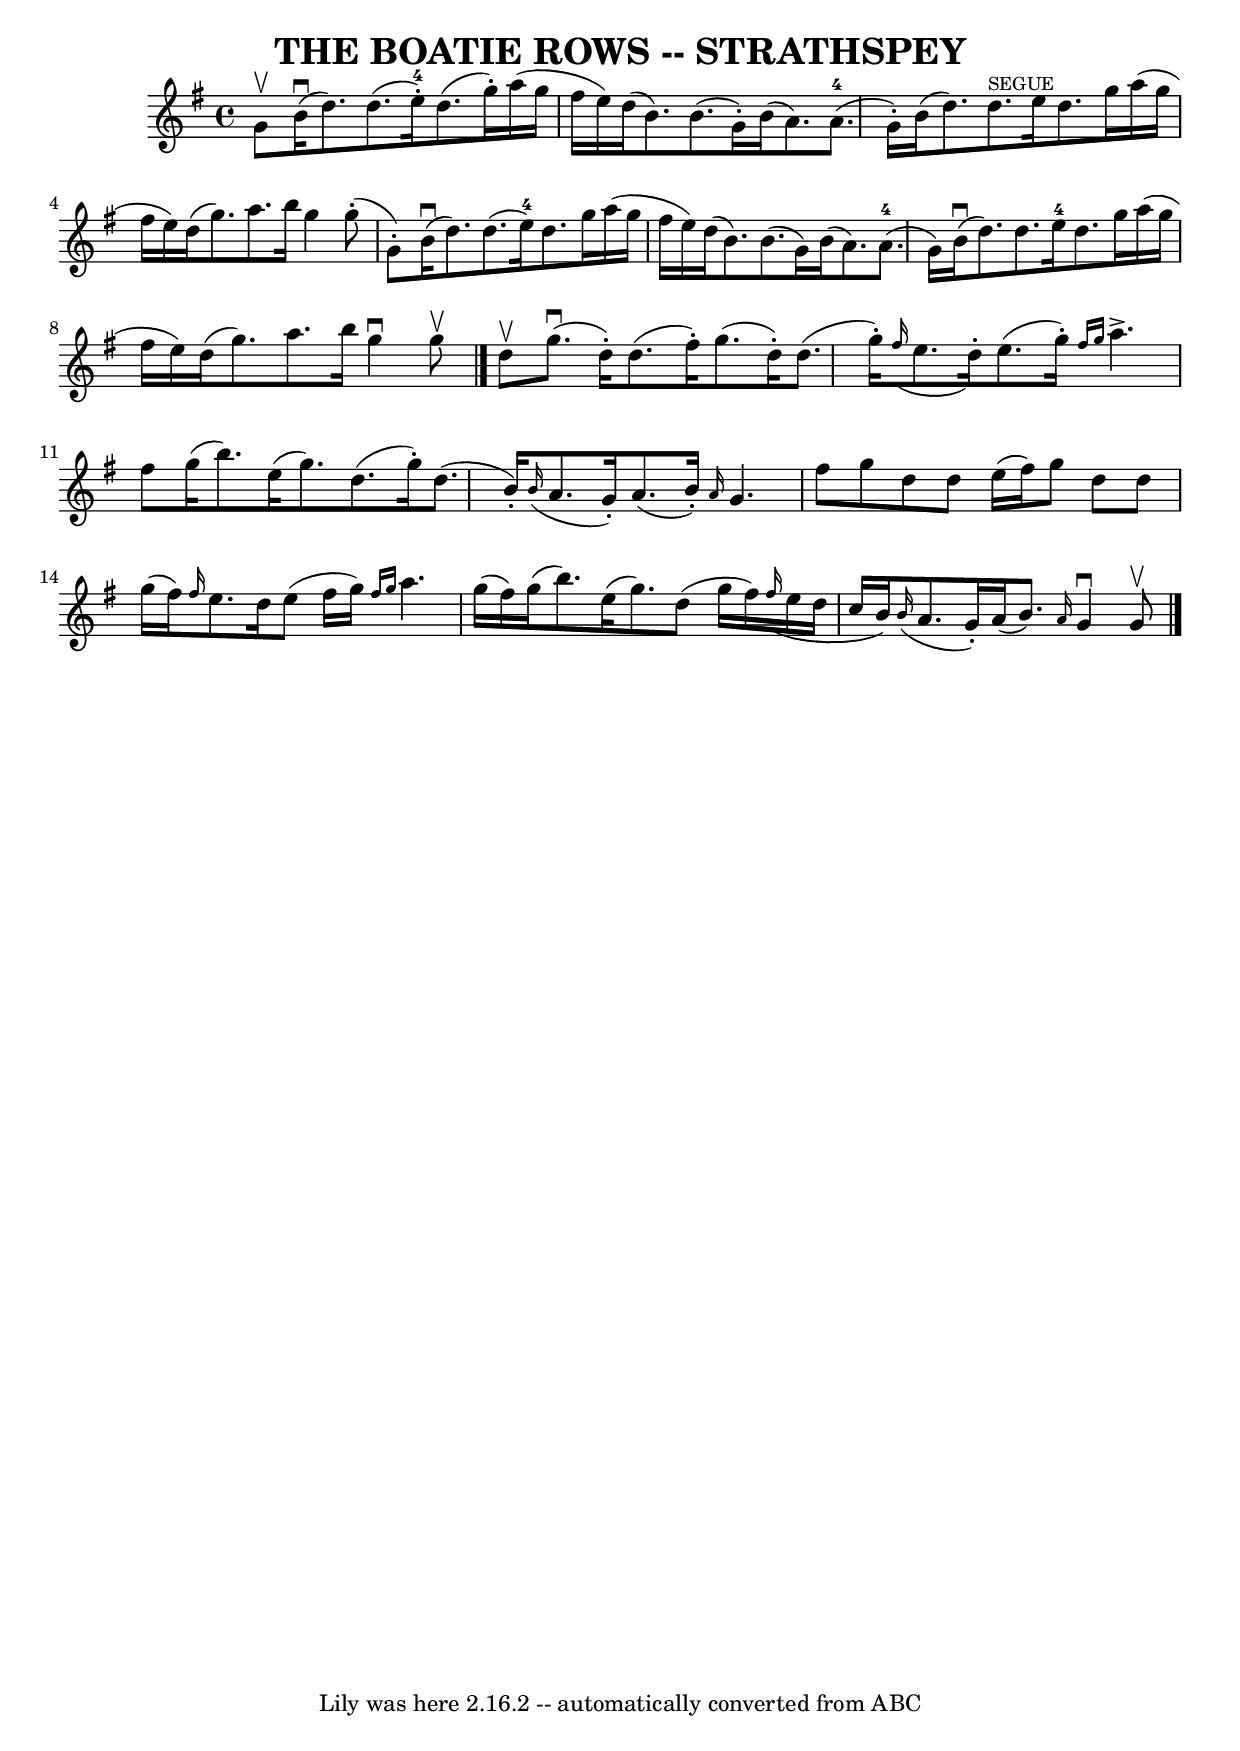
\version "2.7.40"
\include "Mammoth.ily"
\header {
	%% book = "Ryan's Mammoth Collection of Fiddle Tunes"
	crossRefNumber = "1"
	footnotes = ""
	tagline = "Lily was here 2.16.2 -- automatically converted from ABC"
	title = "THE BOATIE ROWS -- STRATHSPEY"
}
voicedefault =  {
\set Score.defaultBarType = "empty"

 \override Staff.TimeSignature #'style = #'C
 \time 4/4 \key g \major g'8^\upbow       |
 b'16 (^\downbow   
d''8.) d''8. (e''16-4-.) d''8. (g''16 -.) a''16 (g''16 
 fis''16 e''16)   |
 d''16 (b'8.) b'8. (g'16 -.)   
b'16 (a'8.) a'8.-4(g'16 -.)       |
 b'16 (d''8.  
-) d''8.^\segue e''16 d''8. g''16 a''16 (g''16 fis''16   
 e''16)   |
 d''16 (g''8.) a''8. b''16 g''4 g''8 
(-. g'8 -.)   |
     |
 b'16 (^\downbow d''8.) d''8. 
(e''16-4) d''8. g''16 a''16 (g''16 fis''16 e''16)   
|
 d''16 (b'8.) b'8. (g'16) b'16 (a'8.) a'8. 
-4(g'16)       |
 b'16 (^\downbow d''8.) d''8.    
e''16-4 d''8. g''16 a''16 (g''16 fis''16 e''16)   
|
 d''16 (g''8.) a''8. b''16 g''4^\downbow g''8 
^\upbow   \bar "|." d''8^\upbow       |
 g''8. (^\downbow   
d''16 -.) d''8. (fis''16 -.) g''8. (d''16 -.) d''8. (g''16 
-.)   |
   \grace { fis''16 (} e''8. d''16 -.) e''8. (
g''16 -.) \grace { fis''16 g''16  } a''4.^\accent fis''8        
|
 g''16 (b''8.) e''16 (g''8.) d''8. (g''16 -.)   
d''8. (b'16 -.)   |
   \grace { b'16 (} a'8. g'16 -.)   
a'8. (b'16 -.) \grace { a'16  } g'4. fis''8    |
     
|
 g''8 d''8 d''8 e''16 (fis''16) g''8 d''8 d''8 
 g''16 (fis''16)   |
 \grace { fis''16  } e''8. d''16    
e''8 (fis''16 g''16) \grace { fis''16 g''16  } a''4. g''16 
(fis''16)       |
 g''16 (b''8.) e''16 (g''8.)   
d''8 (g''16 fis''16)   \grace { fis''16 (} e''16 d''16    
c''16 b'16)   |
   \grace { b'16 (} a'8. g'16 -.) a'16 
(b'8.) \grace { a'16  } g'4^\downbow g'8^\upbow   \bar "|."   
}

\score{
    <<

	\context Staff="default"
	{
	    \voicedefault 
	}

    >>
	\layout {
	}
	\midi {}
}
